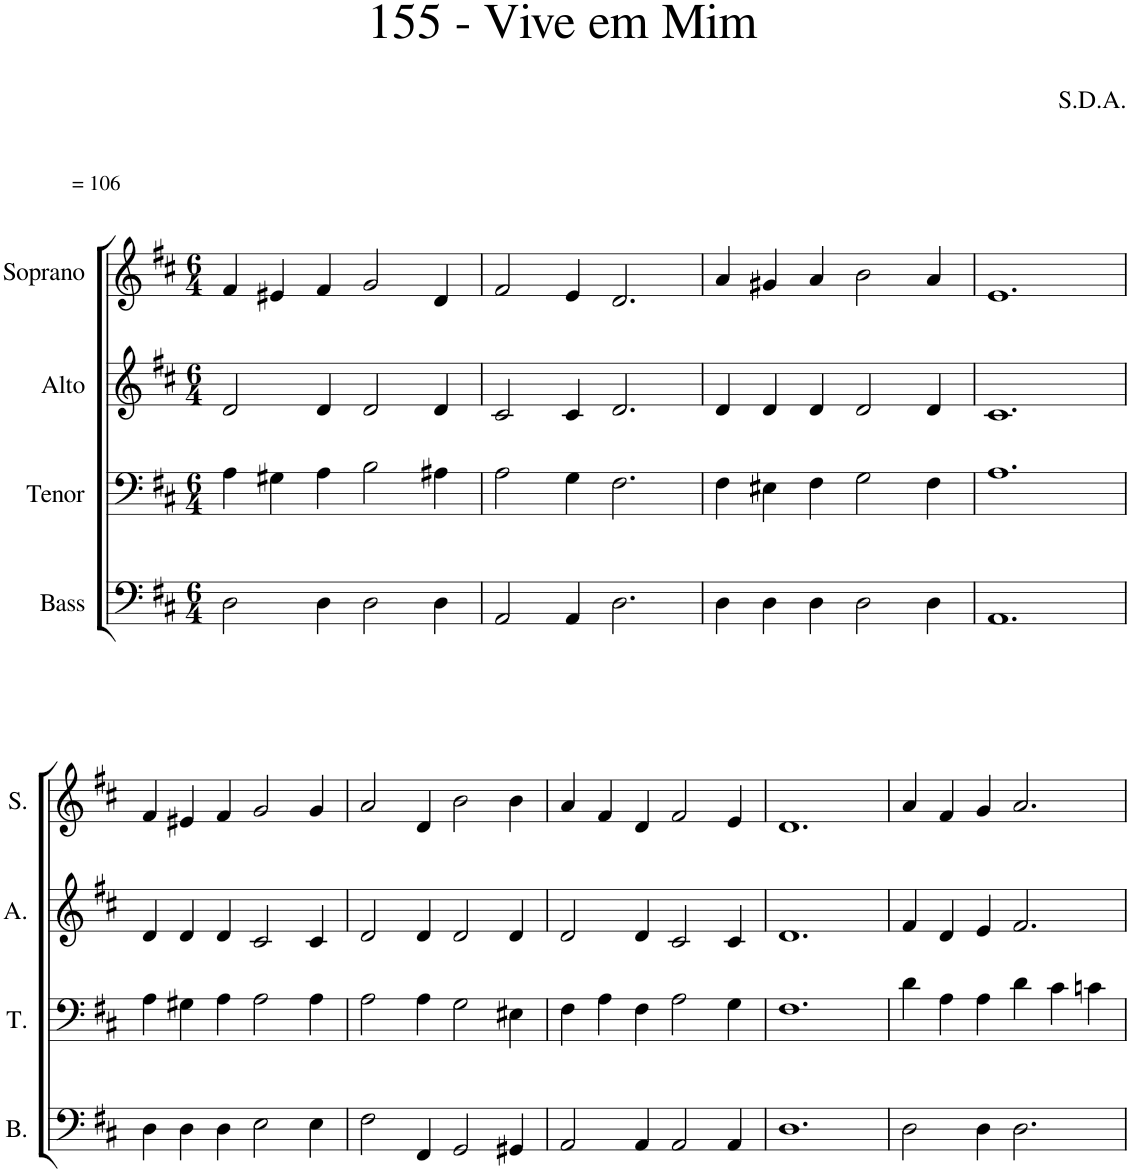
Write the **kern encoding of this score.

**kern	**kern	**kern	**kern
*part4	*part3	*part2	*part1
*staff4	*staff3	*staff2	*staff1
*I"Bass	*I"Tenor	*I"Alto	*I"Soprano
*I'B.	*I'T.	*I'A.	*I'S.
*clefF4	*clefF4	*clefG2	*clefG2
*k[f#c#]	*k[f#c#]	*k[f#c#]	*k[f#c#]
*M6/4	*M6/4	*M6/4	*M6/4
=1	=1	=1	=1
!	!	!	!LO:TX:a:t== 106
2D\	4A\	2d/	4f#/
.	4G#X\	.	4e#X/
4D\	4A\	4d/	4f#/
2D\	2B\	2d/	2g/
4D\	4A#X\	4d/	4d/
=2	=2	=2	=2
2AA/	2A\	2c#/	2f#/
4AA/	4G\	4c#/	4e/
2.D\	2.F#\	2.d/	2.d/
=3	=3	=3	=3
4D\	4F#\	4d/	4a/
4D\	4E#X\	4d/	4g#X/
4D\	4F#\	4d/	4a/
2D\	2G\	2d/	2b\
4D\	4F#\	4d/	4a/
=4	=4	=4	=4
1.AA	1.A	1.c#	1.e
!!LO:LB:g=z
=5	=5	=5	=5
4D\	4A\	4d/	4f#/
4D\	4G#X\	4d/	4e#X/
4D\	4A\	4d/	4f#/
2E\	2A\	2c#/	2g/
4E\	4A\	4c#/	4g/
=6	=6	=6	=6
2F#\	2A\	2d/	2a/
4FF#/	4A\	4d/	4d/
2GG/	2G\	2d/	2b\
4GG#X/	4E#X\	4d/	4b\
=7	=7	=7	=7
2AA/	4F#\	2d/	4a/
.	4A\	.	4f#/
4AA/	4F#\	4d/	4d/
2AA/	2A\	2c#/	2f#/
4AA/	4G\	4c#/	4e/
=8	=8	=8	=8
1.D	1.F#	1.d	1.d
=9	=9	=9	=9
2D\	4d\	4f#/	4a/
.	4A\	4d/	4f#/
4D\	4A\	4e/	4g/
2.D\	4d\	2.f#/	2.a/
.	4c#\	.	.
.	4cn\	.	.
=	=	=	=
*-	*-	*-	*-
